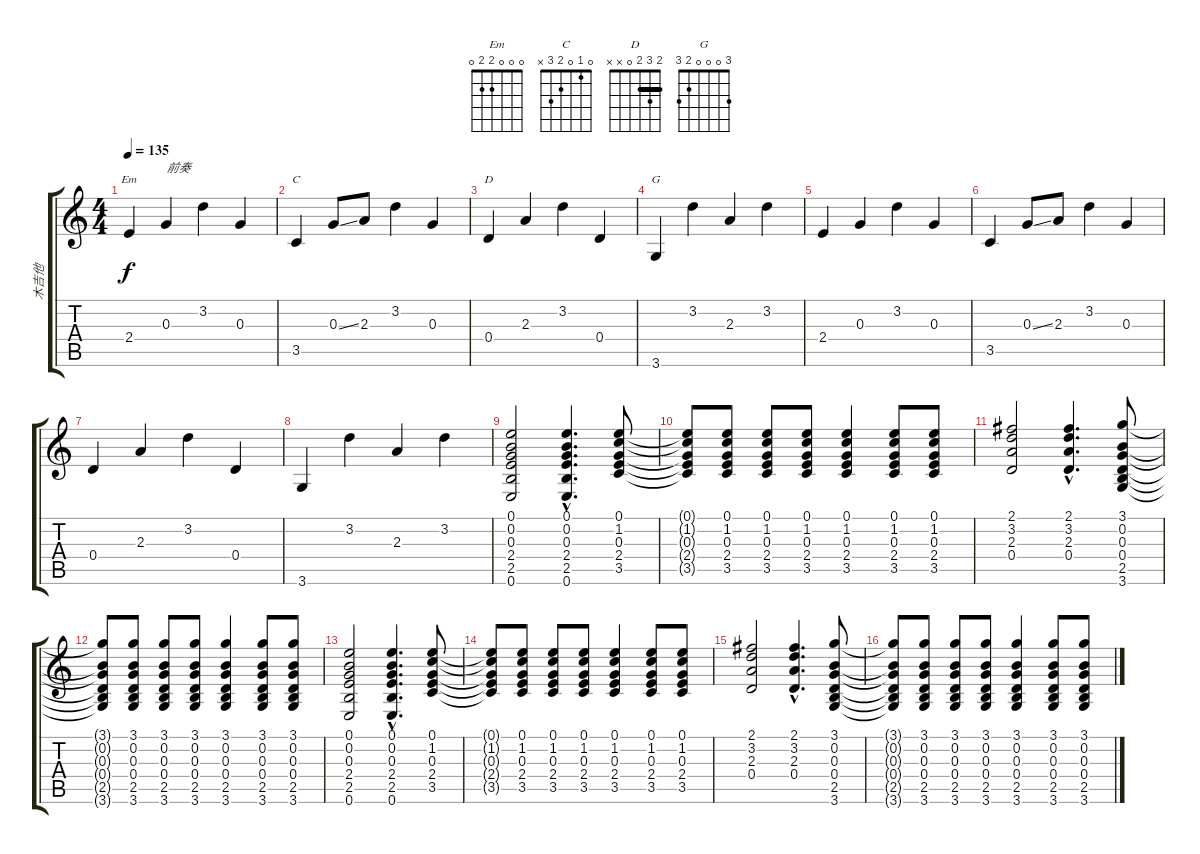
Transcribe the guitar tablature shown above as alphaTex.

\track ("木吉他" "木吉他") {instrument acousticguitarnylon}
\staff {score tabs}
\tuning (E4 B3 G3 D3 A2 E2) {hide}
\chord ("Em" 0 0 0 2 2 0)
\chord ("C" 0 1 0 2 3 x)
\chord ("D" 2 3 2 0 x x) {barre 2}
\chord ("G" 3 0 0 0 2 3)
\ts (4 4)
\tempo 135
\clef g2
\ks c
2.4.4{ch "Em" dy f instrument acousticguitarnylon} 0.3.4{txt "前奏"} 3.2.4 0.3.4 |
3.5.4{ch "C"} 0.3{ss}.8 2.3.8 3.2.4 0.3.4 |
0.4.4{ch "D"} 2.3.4 3.2.4 0.4.4 |
3.6.4{ch "G"} 3.2.4 2.3.4 3.2.4 |
2.4.4 0.3.4 3.2.4 0.3.4 |
3.5.4 0.3{ss}.8 2.3.8 3.2.4 0.3.4 |
0.4.4 2.3.4 3.2.4 0.4.4 |
3.6.4 3.2.4 2.3.4 3.2.4 |
(0.1 0.2 0.3 2.4 2.5 0.6).2 (0.1{hac} 0.2{hac} 0.3{hac} 2.4{hac} 2.5{hac} 0.6{hac}).4{d} (0.1 1.2 0.3 2.4 3.5).8 |
(0.1{t} 1.2{t} 0.3{t} 2.4{t} 3.5{t}).8 (0.1 1.2 0.3 2.4 3.5).8 (0.1 1.2 0.3 2.4 3.5).8 (0.1 1.2 0.3 2.4 3.5).8 (0.1 1.2 0.3 2.4 3.5).4 (0.1 1.2 0.3 2.4 3.5).8 (0.1 1.2 0.3 2.4 3.5).8 |
(2.1 3.2 2.3 0.4).2 (2.1{hac} 3.2{hac} 2.3{hac} 0.4{hac}).4{d} (3.1 0.2 0.3 0.4 2.5 3.6).8 |
(3.1{t} 0.2{t} 0.3{t} 0.4{t} 2.5{t} 3.6{t}).8 (3.1 0.2 0.3 0.4 2.5 3.6).8 (3.1 0.2 0.3 0.4 2.5 3.6).8 (3.1 0.2 0.3 0.4 2.5 3.6).8 (3.1 0.2 0.3 0.4 2.5 3.6).4 (3.1 0.2 0.3 0.4 2.5 3.6).8 (3.1 0.2 0.3 0.4 2.5 3.6).8 |
(0.1 0.2 0.3 2.4 2.5 0.6).2 (0.1{hac} 0.2{hac} 0.3{hac} 2.4{hac} 2.5{hac} 0.6{hac}).4{d} (0.1 1.2 0.3 2.4 3.5).8 |
(0.1{t} 1.2{t} 0.3{t} 2.4{t} 3.5{t}).8 (0.1 1.2 0.3 2.4 3.5).8 (0.1 1.2 0.3 2.4 3.5).8 (0.1 1.2 0.3 2.4 3.5).8 (0.1 1.2 0.3 2.4 3.5).4 (0.1 1.2 0.3 2.4 3.5).8 (0.1 1.2 0.3 2.4 3.5).8 |
(2.1 3.2 2.3 0.4).2 (2.1{hac} 3.2{hac} 2.3{hac} 0.4{hac}).4{d} (3.1 0.2 0.3 0.4 2.5 3.6).8 |
(3.1{t} 0.2{t} 0.3{t} 0.4{t} 2.5{t} 3.6{t}).8 (3.1 0.2 0.3 0.4 2.5 3.6).8 (3.1 0.2 0.3 0.4 2.5 3.6).8 (3.1 0.2 0.3 0.4 2.5 3.6).8 (3.1 0.2 0.3 0.4 2.5 3.6).4 (3.1 0.2 0.3 0.4 2.5 3.6).8 (3.1 0.2 0.3 0.4 2.5 3.6).8
